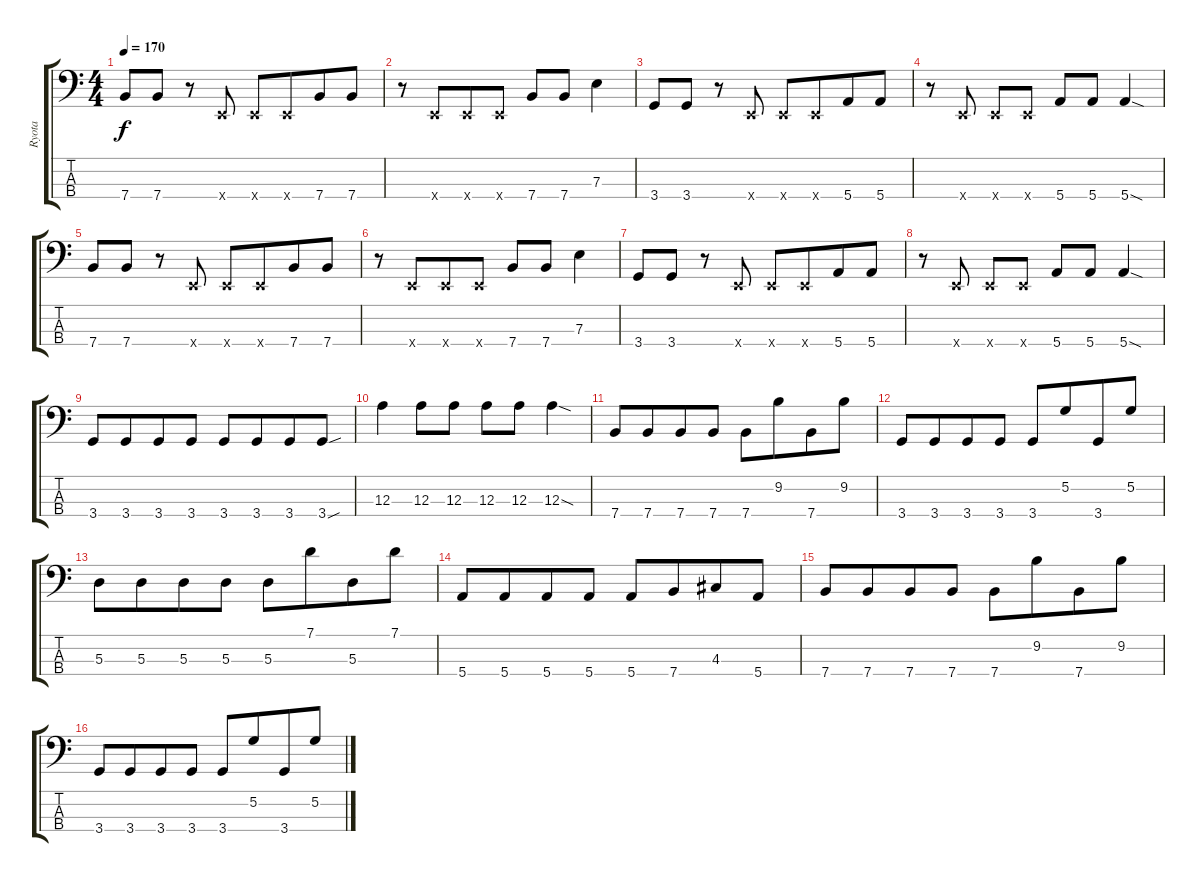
\track ("Ryota" "Ryota") {instrument electricbassfinger}
\staff {score tabs}
\tuning (G2 D2 A1 E1) {hide}
\ts (4 4)
\tempo 170
\clef f4
\ks c
7.4.8{dy f} 7.4.8 r.8 0.4{x}.8 0.4{x}.8 0.4{x}.8{beam merge} 7.4.8 7.4.8 |
r.8 0.4{x}.8{beam merge} 0.4{x}.8 0.4{x}.8 7.4.8 7.4.8 7.3.4 |
3.4.8{beam Up beam merge} 3.4.8{beam Up} r.8 0.4{x}.8{beam Up} 0.4{x}.8 0.4{x}.8{beam merge} 5.4.8 5.4.8 |
r.8 0.4{x}.8 0.4{x}.8 0.4{x}.8 5.4.8 5.4.8 5.4{sod}.4 |
7.4.8 7.4.8 r.8 0.4{x}.8 0.4{x}.8 0.4{x}.8{beam merge} 7.4.8 7.4.8 |
r.8 0.4{x}.8{beam merge} 0.4{x}.8 0.4{x}.8 7.4.8 7.4.8 7.3.4 |
3.4.8{beam Up beam merge} 3.4.8{beam Up} r.8 0.4{x}.8{beam Up} 0.4{x}.8 0.4{x}.8{beam merge} 5.4.8 5.4.8 |
r.8 0.4{x}.8 0.4{x}.8 0.4{x}.8 5.4.8 5.4.8 5.4{sod}.4 |
3.4.8 3.4.8{beam merge} 3.4.8 3.4.8 3.4.8 3.4.8{beam merge} 3.4.8 3.4{sou}.8 |
12.3.4 12.3.8 12.3.8 12.3.8 12.3.8 12.3{sod}.4 |
7.4.8 7.4.8{beam merge} 7.4.8 7.4.8 7.4.8 9.2.8{beam merge} 7.4.8 9.2.8 |
3.4.8 3.4.8{beam merge} 3.4.8 3.4.8 3.4.8 5.2.8{beam merge} 3.4.8 5.2.8 |
5.3.8 5.3.8{beam merge} 5.3.8 5.3.8 5.3.8 7.1.8{beam merge} 5.3.8 7.1.8 |
5.4.8 5.4.8{beam merge} 5.4.8 5.4.8 5.4.8 7.4.8{beam merge} 4.3.8 5.4.8 |
7.4.8 7.4.8{beam merge} 7.4.8 7.4.8 7.4.8 9.2.8{beam merge} 7.4.8 9.2.8 |
3.4.8 3.4.8{beam merge} 3.4.8 3.4.8 3.4.8 5.2.8{beam merge} 3.4.8 5.2.8
